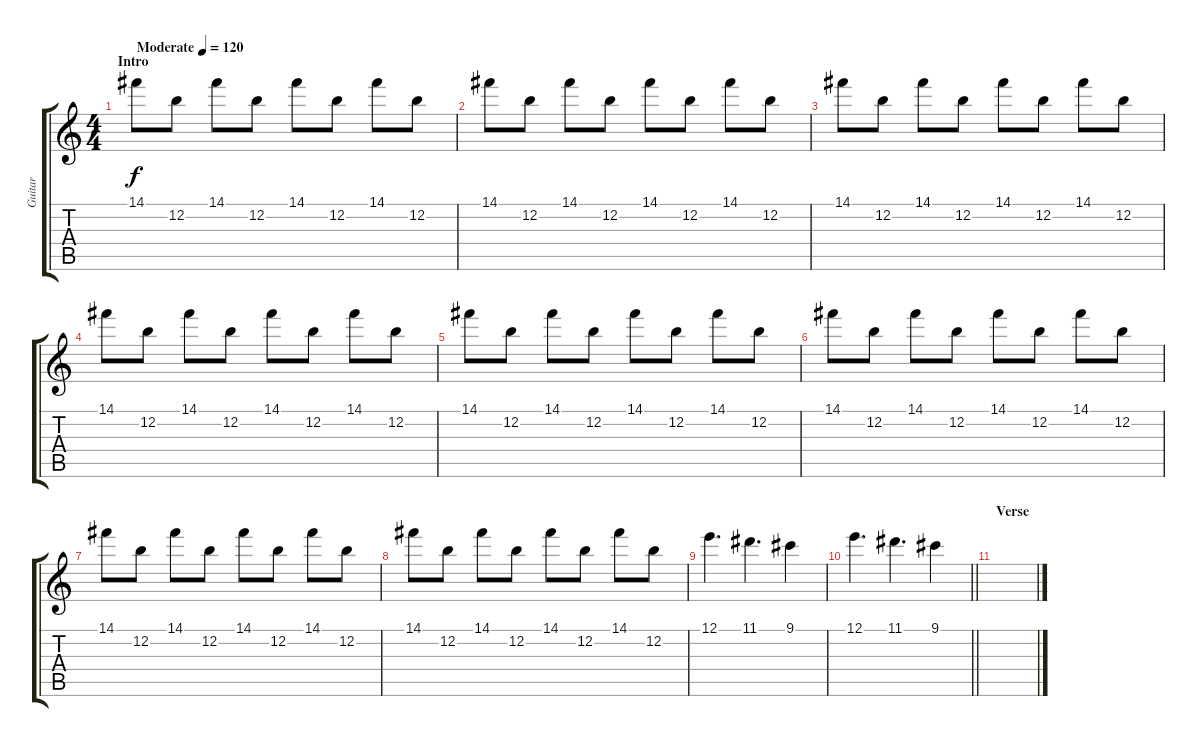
\track ("Guitar" "Guitar") {instrument overdrivenguitar}
\staff {score tabs}
\tuning (E4 B3 G3 D3 A2 E2) {hide}
\ts (4 4)
\section ("" "Intro")
\tempo (120 "Moderate")
\clef g2
\ks c
14.1.8{dy f instrument overdrivenguitar} 12.2.8 14.1.8 12.2.8 14.1.8 12.2.8 14.1.8 12.2.8 |
14.1.8 12.2.8 14.1.8 12.2.8 14.1.8 12.2.8 14.1.8 12.2.8 |
14.1.8 12.2.8 14.1.8 12.2.8 14.1.8 12.2.8 14.1.8 12.2.8 |
14.1.8 12.2.8 14.1.8 12.2.8 14.1.8 12.2.8 14.1.8 12.2.8 |
14.1.8 12.2.8 14.1.8 12.2.8 14.1.8 12.2.8 14.1.8 12.2.8 |
14.1.8 12.2.8 14.1.8 12.2.8 14.1.8 12.2.8 14.1.8 12.2.8 |
14.1.8 12.2.8 14.1.8 12.2.8 14.1.8 12.2.8 14.1.8 12.2.8 |
14.1.8 12.2.8 14.1.8 12.2.8 14.1.8 12.2.8 14.1.8 12.2.8 |
12.1.4{d} 11.1.4{d} 9.1.4 |
\barLineRight lightlight
12.1.4{d} 11.1.4{d} 9.1.4 |
\section ("" "Verse")
